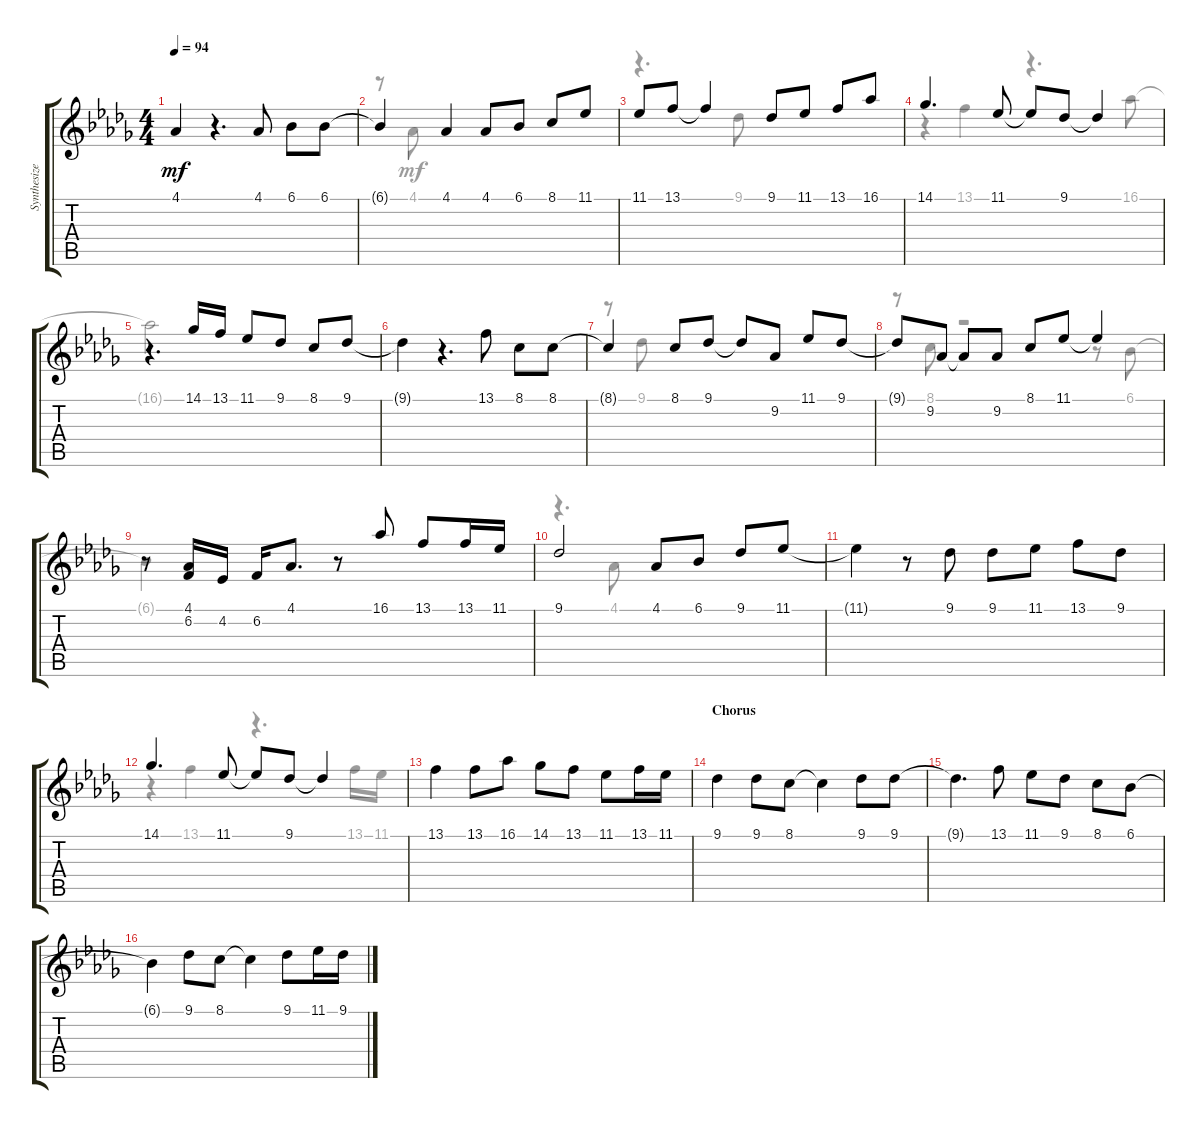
\track ("Synthesizer" "Synthesize") {instrument lead2sawtooth}
\staff {score tabs}
\tuning (E4 B3 G3 D3 A2 E2) {hide}
\voice
\ts (4 4)
\tempo 94
\clef g2
\ks bbminor
4.1{t}.4{dy mf} r.4{d} 4.1.8 6.1.8 6.1.8 |
6.1{t}.4 4.1.4 4.1.8 6.1.8 8.1.8 11.1.8 |
11.1.8 13.1.8 13.1{t}.4 9.1.8 11.1.8 13.1.8 16.1.8 |
14.1.4{d} 11.1.8 11.1{t}.8 9.1.8 9.1{t}.4 |
r.4{d} 14.1.16 13.1.16 11.1.8 9.1.8 8.1.8 9.1.8 |
9.1{t}.4 r.4{d} 13.1.8 8.1.8 8.1.8 |
8.1{t}.4 8.1.8 9.1.8 9.1{t}.8 9.2.8 11.1.8 9.1.8 |
9.1{t}.8 9.2.8 9.2{t}.8 9.2.8 8.1.8 11.1.8 11.1{t}.4 |
r.8 (4.1 6.2).16 4.2.16 6.2.16 4.1.8{d} r.8 16.1.8 13.1.8 13.1.16 11.1.16 |
9.1.2 4.1.8 6.1.8 9.1.8 11.1.8 |
11.1{t}.4 r.8 9.1.8 9.1.8 11.1.8 13.1.8 9.1.8 |
14.1.4{d} 11.1.8 11.1{t}.8 9.1.8 9.1{t}.4 |
13.1.4 13.1.8 16.1.8 14.1.8 13.1.8 11.1.8 13.1.16 11.1.16 |
\section ("" "Chorus")
9.1.4 9.1.8 8.1.8 8.1{t}.4 9.1.8 9.1.8 |
9.1{t}.4{d} 13.1.8 11.1.8 9.1.8 8.1.8 6.1.8 |
6.1{t}.4 9.1.8 8.1.8 8.1{t}.4 9.1.8 11.1.16 9.1.16
\voice
\clef g2
\ottava regular
\simile none
\ks bbminor
|
r.8 4.1.8 |
r.4{d} 9.1.8 |
r.4 13.1.4 r.4{d} 16.1.8 |
16.1{t}.2 |
|
r.8 9.1.8 |
r.8 8.1.8 r.2 r.8 6.1.8 |
6.1{t}.4 |
r.4{d} 4.1.8 |
|
r.4 13.1.4 r.4{d} 13.1.16 11.1.16 |
|
|
|
